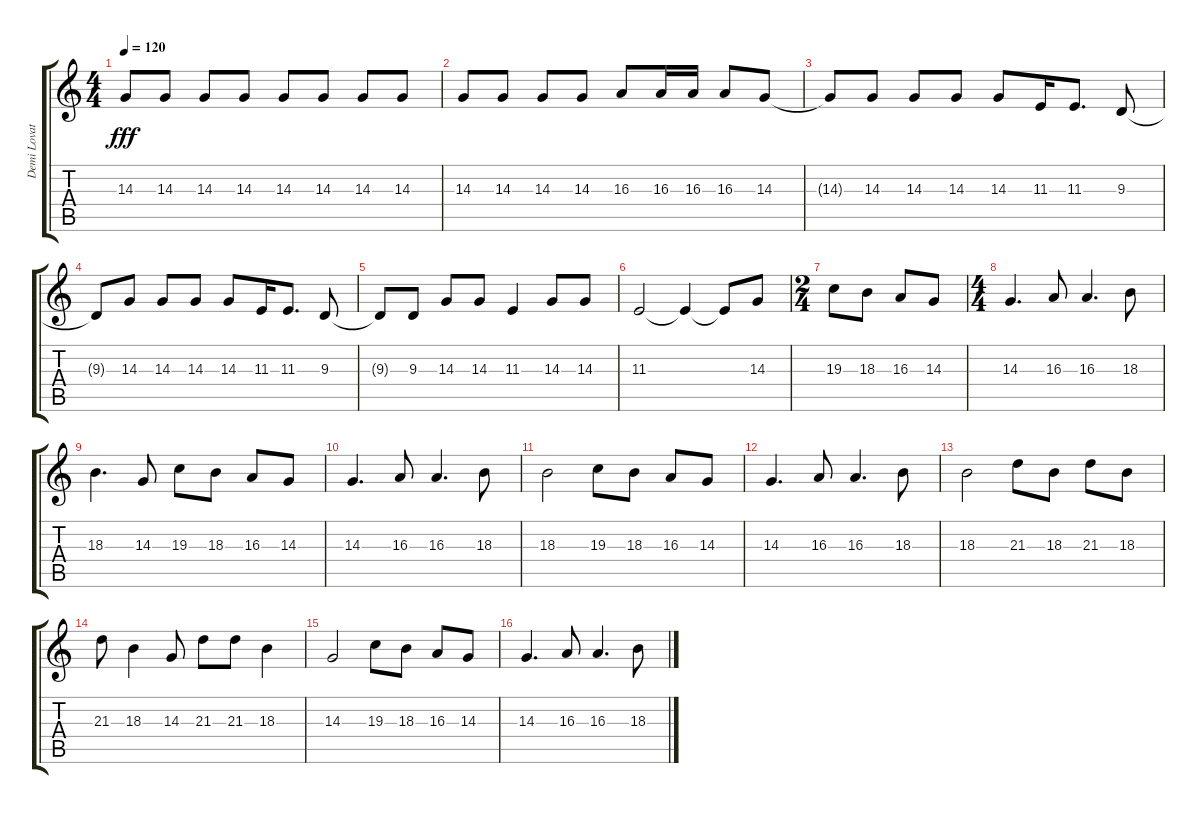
\track ("Demi Lovato" "Demi Lovat") {instrument acousticgrandpiano}
\staff {score tabs}
\tuning (D4 A3 F3 C3 G2 D2) {hide}
\ts (4 4)
\tempo 120
\clef g2
\ks c
14.3{t}.8{dy fff} 14.3.8 14.3.8 14.3.8 14.3.8 14.3.8 14.3.8 14.3.8 |
14.3.8 14.3.8 14.3.8 14.3.8 16.3.8 16.3.16 16.3.16 16.3.8 14.3.8 |
14.3{t}.8 14.3.8 14.3.8 14.3.8 14.3.8 11.3.16 11.3.8{d} 9.3.8 |
9.3{t}.8 14.3.8 14.3.8 14.3.8 14.3.8 11.3.16 11.3.8{d} 9.3.8 |
9.3{t}.8 9.3.8 14.3.8 14.3.8 11.3.4 14.3.8 14.3.8 |
11.3.2 11.3{t}.4 11.3{t}.8 14.3.8 |
\ts (2 4)
19.3.8 18.3.8 16.3.8 14.3.8 |
\ts (4 4)
14.3.4{d} 16.3.8 16.3.4{d} 18.3.8 |
18.3.4{d} 14.3.8 19.3.8 18.3.8 16.3.8 14.3.8 |
14.3.4{d} 16.3.8 16.3.4{d} 18.3.8 |
18.3.2 19.3.8 18.3.8 16.3.8 14.3.8 |
14.3.4{d} 16.3.8 16.3.4{d} 18.3.8 |
18.3.2 21.3.8 18.3.8 21.3.8 18.3.8 |
21.3.8 18.3.4 14.3.8 21.3.8 21.3.8 18.3.4 |
14.3.2 19.3.8 18.3.8 16.3.8 14.3.8 |
14.3.4{d} 16.3.8 16.3.4{d} 18.3.8
